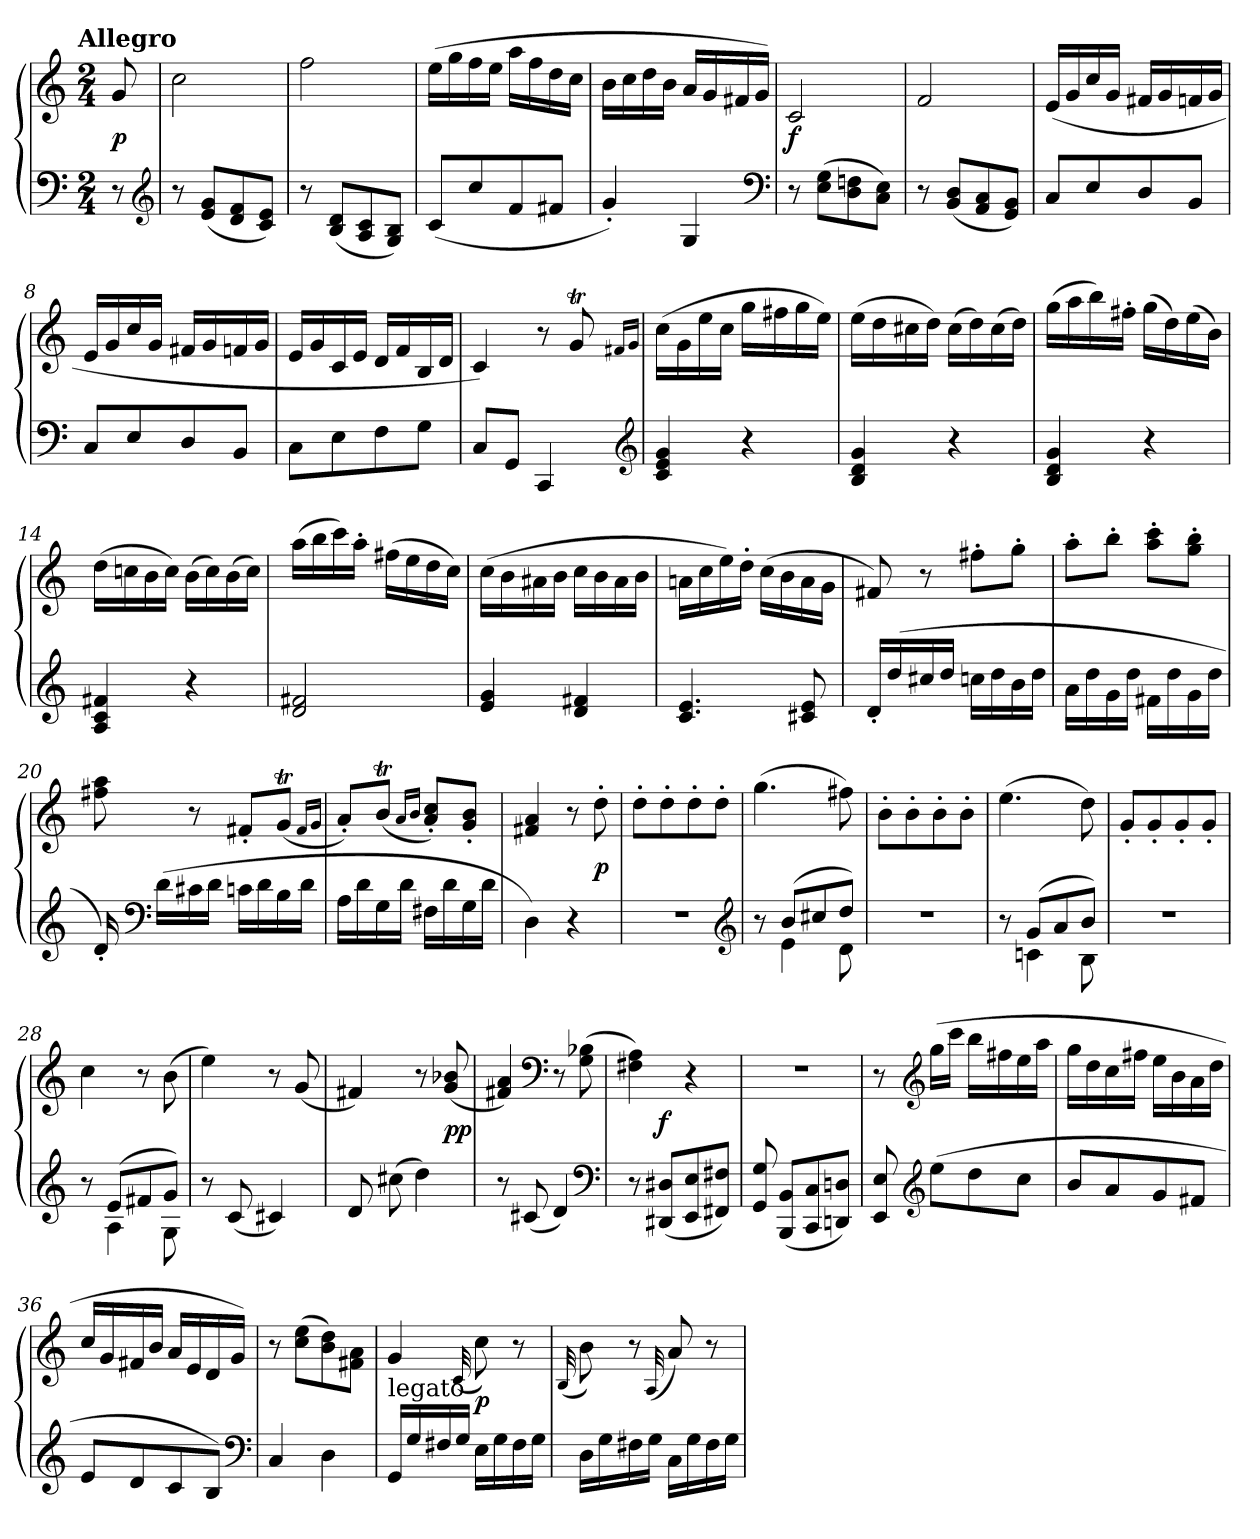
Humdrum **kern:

**kern	**kern	**dynam
*part1	*part1	*part1
*staff2	*staff1	*staff1/2
*clefF4	*clefG2	*
*k[]	*k[]	*
!!LO:TX:omd:t=Allegro
*M2/4	*M2/4	*
*MM132	*MM132	*
=	=	=
8r	8g	p
*clefG2	*	*
=1	=1	=1
8r	2cc	.
(8e 8gL	.	.
8d 8f	.	.
8c 8eJ)	.	.
=2	=2	=2
8r	2ff	.
(8B 8dL	.	.
8A 8c	.	.
8G 8BJ)	.	.
=3	=3	=3
(8cL	(16eeLL	.
.	16gg	.
8cc	16ff	.
.	16eeJJ	.
8f	16aaLL	.
.	16ff	.
8f#XJ	16dd	.
.	16ccJJ	.
=4	=4	=4
4g')	16bLL	.
.	16cc	.
.	16dd	.
.	16bJJ	.
4G	16aLL	.
.	16g	.
.	16f#X	.
.	16gJJ)	.
*clefF4	*	*
=5	=5	=5
8r	2c	f
(8E 8GL	.	.
8D 8Fn	.	.
8C 8EJ)	.	.
=6	=6	=6
8r	2f	.
(8BB 8DL	.	.
8AA 8C	.	.
8GG 8BBJ)	.	.
=7	=7	=7
8CL	(16eLL	.
.	16g	.
8E	16cc	.
.	16gJJ	.
8D	16f#XLL	.
.	16g	.
8BBJ	16fn	.
.	16gJJ	.
=8	=8	=8
8CL	16eLL	.
.	16g	.
8E	16cc	.
.	16gJJ	.
8D	16f#XLL	.
.	16g	.
8BBJ	16fn	.
.	16gJJ	.
=9	=9	=9
8CL	16eLL	.
.	16g	.
8E	16c	.
.	16eJJ	.
8F	16dLL	.
.	16f	.
8GJ	16B	.
.	16dJJ	.
=10	=10	=10
8CL	4c)	.
8GGJ	.	.
4CC	8r	.
.	8gT	.
*clefG2	*	*
.	16qf#XLL	.
.	16qgJJ	.
=11	=11	=11
4c 4e 4g	(16ccLL	.
.	16g	.
.	16ee	.
.	16ccJJ	.
4r	16ggLL	.
.	16ff#X	.
.	16gg	.
.	16eeJJ)	.
=12	=12	=12
4B 4d 4g	(16eeLL	.
.	16dd	.
.	16cc#X	.
.	16ddJJ)	.
4r	(16cc#LL	.
.	16dd)	.
.	(16cc#	.
.	16ddJJ)	.
=13	=13	=13
4B 4d 4g	(16ggLL	.
.	16aa	.
.	16bb)	.
.	16ff#X'JJ	.
4r	(16ggLL	.
.	16dd)	.
.	(16ee	.
.	16bJJ)	.
=14	=14	=14
4A 4c 4f#X	(16ddLL	.
.	16ccn	.
.	16b	.
.	16ccJJ)	.
4r	(16bLL	.
.	16cc)	.
.	(16b	.
.	16ccJJ)	.
=15	=15	=15
2d 2f#X	(16aaLL	.
.	16bb	.
.	16ccc)	.
.	16aa'JJ	.
.	(16ff#XLL	.
.	16ee	.
.	16dd	.
.	16ccJJ)	.
=16	=16	=16
4e 4g	(16ccLL	.
.	16b	.
.	16a#X	.
.	16bJJ	.
4d 4f#X	16ccLL	.
.	16b	.
.	16a#	.
.	16bJJ	.
=17	=17	=17
4.c 4.e	16anLL	.
.	16cc	.
.	16ee)	.
.	16dd'JJ	.
.	(16cc\LL	.
.	16b\	.
8c#X 8e	16a\	.
.	16g\JJ	.
=18	=18	=18
16d'LL	8f#X)	.
(16dd	.	.
16cc#X	8r	.
16ddJJ	.	.
16ccnLL	8ff#X'L	.
16dd	.	.
16b	8gg'J	.
16ddJJ	.	.
=19	=19	=19
16aLL	8aa'L	.
16dd	.	.
16g	8bb'J	.
16ddJJ	.	.
16f#X\LL	8aa' 8ccc'L	.
16dd\	.	.
16g\	8gg' 8bb'J	.
16dd\JJ	.	.
=20	=20	=20
16d')	8ff#X 8aa	.
*clefF4	*	*
(16dLL	.	.
16c#X	8r	.
16dJJ	.	.
16cnLL	8f#X'L	.
16d	.	.
16B	(8gTJ	.
16dJJ	.	.
.	16qf#LL	.
.	16qgJJ	.
=21	=21	=21
16ALL	8a'L)	.
16d	.	.
16G	(8btJ	.
16dJJ	.	.
.	16qaLL	.
.	16qbJJ	.
16F#XLL	8a' 8cc'L)	.
16d	.	.
16G	8g' 8b'J	.
16dJJ	.	.
=22	=22	=22
4D)	4f#X 4a	.
4r	8r	.
.	8dd'	p
=23	=23	=23
2r	8dd'L	.
.	8dd'	.
.	8dd'	.
.	8dd'J	.
*clefG2	*	*
=24	=24	=24
*^	*	*
8r	8ryy	(4.gg	.
(8bL	4e	.	.
8cc#X	.	.	.
8ddJ)	8d	8ff#X)	.
*v	*v	*	*
=25	=25	=25
2r	8b'L	.
.	8b'	.
.	8b'	.
.	8b'J	.
=26	=26	=26
*^	*	*
8r	8ryy	(4.ee	.
(8gL	4cn	.	.
8a	.	.	.
8bJ)	8B	8dd)	.
*v	*v	*	*
=27	=27	=27
2r	8g'L	.
.	8g'	.
.	8g'	.
.	8g'J	.
=28	=28	=28
*^	*	*
8r	8ryy	4cc	.
(8eL	4A	.	.
8f#X	.	8r	.
8gJ)	8G	(8b	.
*v	*v	*	*
=29	=29	=29
8r	4ee)	.
(8c	.	.
4c#X)	8r	.
.	(8g	.
=30	=30	=30
8d	4f#X)	.
(8cc#X	.	.
4dd)	8r	.
.	(8g 8b-X	pp
=31	=31	=31
8r	4f#X 4a)	.
(8c#X	.	.
*	*clefF4	*
4d)	8r	.
.	(8G 8B-X	.
*clefF4	*	*
=32	=32	=32
*	*^	*
8r	4F#X 4A)	8ryy	.
(8DD#X 8D#XL	.	4.ryy	f
8EE 8E	4r	.	.
8FF#X 8F#XJ)	.	.	.
*	*v	*v	*
=33	=33	=33
8GG 8G	2r	.
(8BBB 8BBL	.	.
8CC 8C	.	.
8DDn 8DnJ)	.	.
=34	=34	=34
8EE 8E	8r	.
*clefG2	*clefG2	*
(8eeL	(16ggLL	.
.	16cccJJ	.
8dd	16bbLL	.
.	16ff#X	.
8ccJ	16ee	.
.	16aaJJ	.
=35	=35	=35
8bL	16ggLL	.
.	16dd	.
8a	16cc	.
.	16ff#XJJ	.
8g	16eeLL	.
.	16b	.
8f#XJ	16a	.
.	16ddJJ	.
=36	=36	=36
8eL	16ccLL	.
.	16g	.
8d	16f#X	.
.	16bJJ	.
8c	16aLL	.
.	16e	.
8BJ)	16d	.
.	16gJJ)	.
*clefF4	*	*
=37	=37	=37
4C	8r	.
.	(8cc 8eeL	.
4D	8b 8dd)	.
.	8f#X 8aJ	.
=38	=38	=38
!LO:TX:t=legato	!	!
16GGLL	4g	.
16G	.	.
16F#X	.	.
16GJJ	.	.
.	(>32qqc	.
16ELL	8cc)	p
16G	.	.
16F#	8r	.
16GJJ	.	.
=39	=39	=39
.	(>32qqB	.
16DLL	8b)	.
16G	.	.
16F#X	8r	.
16GJJ	.	.
.	(32qqA	.
16CLL	8a)	.
16G	.	.
16F#	8r	.
16GJJ	.	.
=	=	=
*-	*-	*-
